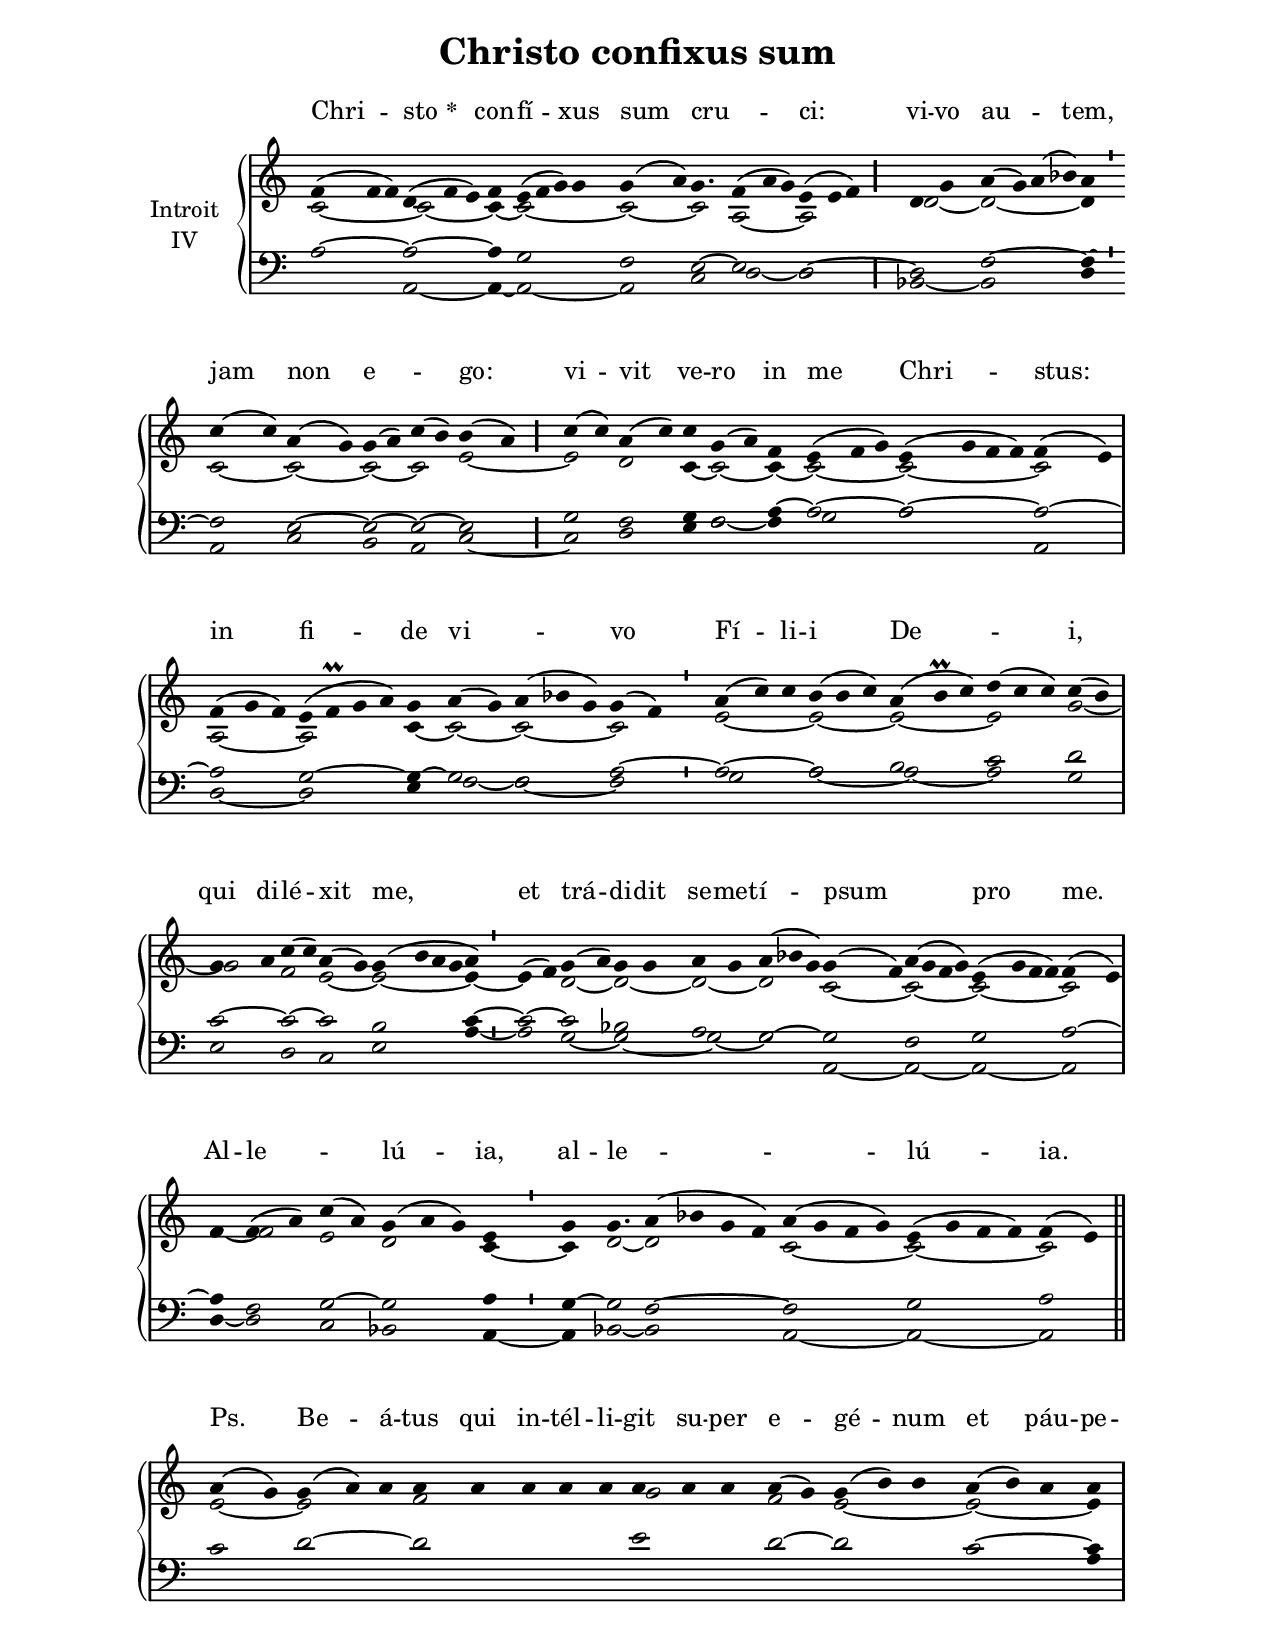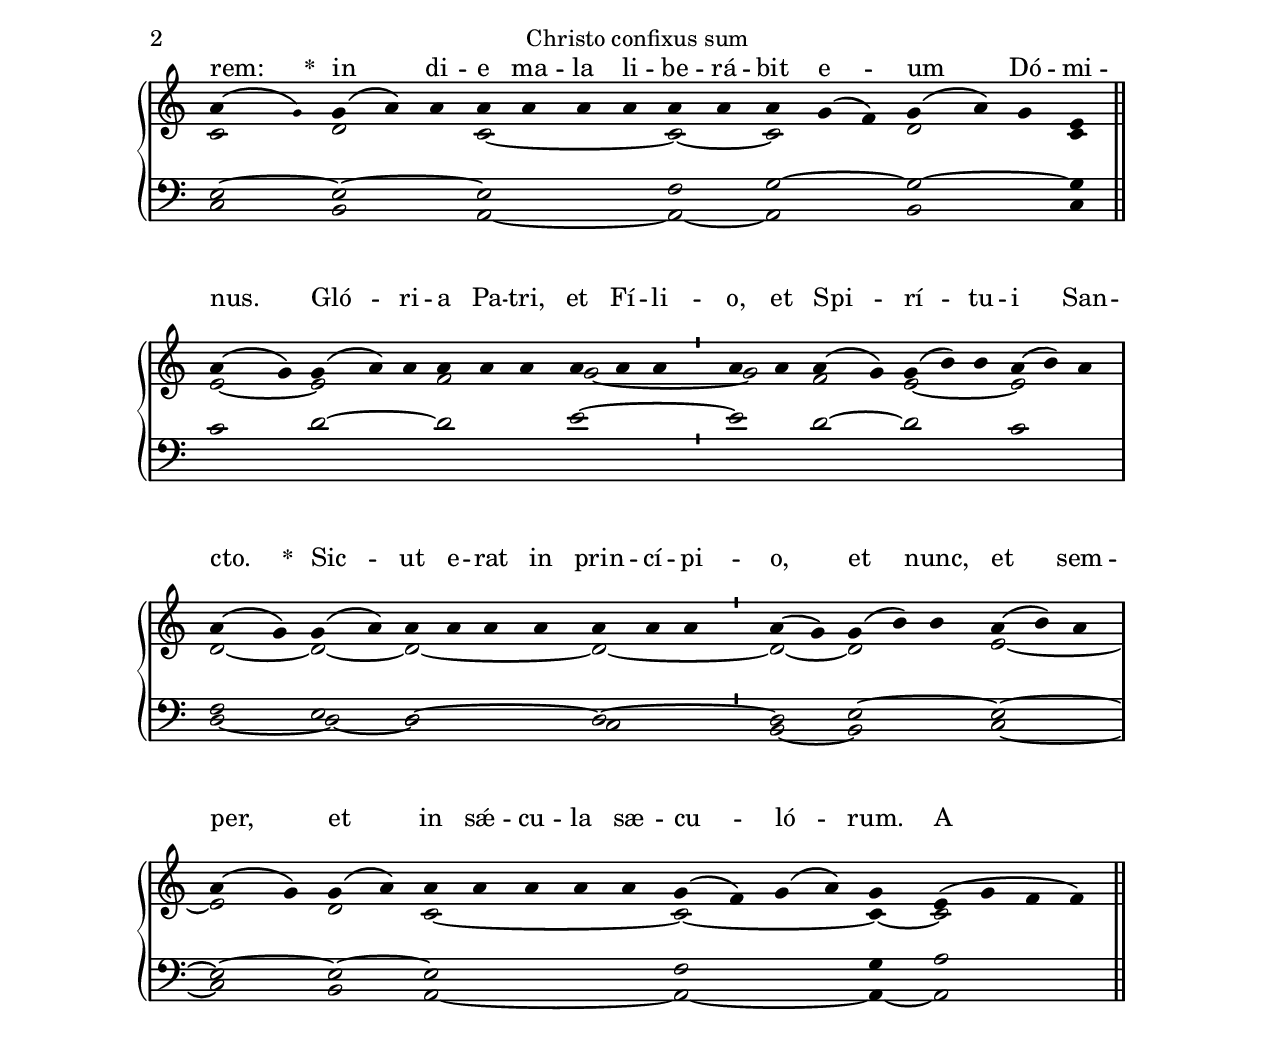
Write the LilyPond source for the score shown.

\version "2.18"
\include "gregorian.ly"
\include "noh2.ily"


%Page reference: page iii.152
%(volume.page)

global = {
 \key f \lydian
 \cadenzaOn 
}

\header {
  title = \markup \center-column {"Christo confixus sum" \vspace #1 }
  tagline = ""
  composer = ""
}

\paper {
 #(include-special-characters)
  oddHeaderMarkup = \markup \fill-line {
    \line {}
    \center-column {
      \on-the-fly #first-page     " "
      \on-the-fly #not-first-page "Christo confixus sum"
    }
    \line { \on-the-fly #print-page-number-check-first \fromproperty #'page:page-number-string }
  }
  evenHeaderMarkup = \markup \fill-line {
    \line { \on-the-fly #print-page-number-check-first \fromproperty #'page:page-number-string }
    \center-column { "Christo confixus sum" }
    \line {}
  }
}

chantText = \lyricmode {
Chri -- sto 
\set stanza = " * " con -- fí -- xus sum cru -- _ ci: 
vi -- vo au -- _ tem, jam non e -- _ go: 
vi -- vit ve -- ro in me Chri -- stus: 
in fi -- de vi -- _ vo Fí -- li -- i De -- _ i, 
qui di -- lé -- xit me, et trá -- di -- dit se -- met -- í -- psum _ pro me. 
Al -- le -- _ lú -- ia, al -- le -- _ _ lú -- ia. Ps. 
Be -- á -- tus qui in -- tél -- li -- git su -- per e -- gé -- num et páu -- pe -- rem: 
\set stanza = " * " 
in di -- e ma -- la li -- be -- rá -- bit e -- um Dó -- mi -- nus. 
Gló -- ri -- a Pa -- tri, et Fí -- li -- o, et Spi -- rí -- tu -- i San -- cto. 
\set stanza = " * " 
Sic -- ut e -- rat in prin -- cí -- pi -- o, et nunc, et sem -- per, 
et in sǽ -- cu -- la sæ -- cu -- ló -- rum. A -- men. }

chantMusic = {
\tieDown   f'4 ( f'4 f'4) d'4 ( f'4 e'4)  f'4 e'4 ( f'4 g'4) g'4 g'4 ( a'4) g'4. f'4 ( a'4 g'4) e'4 ( e'4 f'4) \divisioMaior
 d'4 g'4  a'4 ( g'4) a'4 ( bes'4) a'4 \divisioMinima
 c''4 ( c''4) a'4 ( g'4) g'4 ( a'4) c''4 ( b'4) b'4 ( a'4) \divisioMaior
 c''4 ( c''4) a'4 ( c''4) c''4 g'4 ( a'4) f'4 e'4 ( f'4 g'4) e'4 ( g'4 f'4 f'4) f'4 ( e'4) \divisioMaxima
 f'4 ( g'4 f'4) e'4 ( f'\prall g'4 a'4) g'4  a'4 ( g'4) a'4 ( bes'4 g'4) g'4 ( f'4) \divisioMinima
 a'4 ( c''4) c''4 b'4 ( b'4 c''4) a'4 ( b'\prall c''4) d''4 ( c''4 c''4) c''4 ( b'4) \divisioMaxima
 g'4 a'4 c''4 ( c''4) a'4 ( g'4) g'4 ( b'4 a'4 g'4 a'4) \divisioMinima
 e'4 ( f'4) g'4 ( a'4) g'4 g'4 a'4 g'4  a'4 ( bes'4 g'4) g'4 ( f'4) a'4 ( g'4 f'4 g'4) e'4 ( g'4 f'4 f'4) f'4 ( e'4) \divisioMaxima
 f'4 f'4 ( a'4) c''4 ( a'4) g'4 ( a'4 g'4) e'4 \divisioMinima
 g'4  g'4. a'4 ( bes'4 g'4 f'4) a'4 ( g'4 f'4 g'4) e'4 ( g'4 f'4 f'4) f'4 ( e'4) \finalis
 a'4 ( g'4) g'4 ( a'4) a'4 a'4 a'4 a'4 a'4 a'4 a'4 a'4 a'4 a'4 ( g'4) g'4 ( b'4) b'4 a'4 ( b'4) a'4 a'4 \divisioMaxima
 a'4 ( \once \tweak #'font-size #-4 g' ) g'4 ( a'4) a'4 a'4 a'4 a'4 a'4 a'4 a'4 a'4 g'4 ( f'4) g'4 ( a'4) g'4 e'4 \finalis
  a'4 ( g'4) g'4 ( a'4) a'4 a'4 a'4 a'4 a'4 a'4 a'4 \divisioMinima
 a'4 a'4 a'4 ( g'4) g'4 ( b'4) b'4 a'4 ( b'4) a'4 \divisioMaxima
 a'4 ( g'4) g'4 ( a'4) a'4 a'4 a'4 a'4 a'4 a'4 a'4 \divisioMinima
 a'4 ( g'4) g'4 ( b'4) b'4 a'4 ( b'4) a'4 \divisioMaxima
 a'4 ( g'4) g'4 ( a'4) a'4 a'4 a'4 a'4 a'4 g'4 ( f'4) g'4 ( a'4) g'4 e'4 ( g'4 f'4 f'4) \finalis

}

altoMusic = {
c'2*3/2 ~ c'2*3/2 ~ c'4 ~ c'2*4/2 ~ c'2 ~ c'2*3/4 a2*3/2 ~ a2*3/2 \divisioMaior
d'2 ~ d'2*4/2 ~ d'4 \divisioMinima
c'2 ~ c'2 ~ c'2 ~ c'2 e'2 ~ \divisioMaior
e'2 d'2 c'4 ~ c'2 ~ c'4 ~ c'2*3/2 ~ c'2*4/2 ~ c'2 \divisioMaxima
a2*3/2 ~ a2*4/2 c'4 ~ c'2 ~ c'2*3/2 ~ c'2 \divisioMinima
e'2*3/2 ~ e'2*3/2 ~ e'2*3/2 ~ e'2*3/2 g'2 ~ \divisioMaxima
g'2 f'2 e'2 ~ e'2*4/2 ~ e'4 ~ \divisioMinima
e'4 f'4 d'2 ~ d'2 ~ d'2 ~ d'2*3/2 c'2 ~ c'2*4/2 ~ c'2*4/2 ~ c'2 \divisioMaxima
f'4 ~ f'2 e'2 d'2*3/2 c'4 ~ \divisioMinima
c'4 d'2*3/4 ~ d'2*4/2 c'2*4/2 ~ c'2*4/2 ~ c'2 \finalis
e'2 ~ e'2*3/2 f'2*5/2 g'2*3/2 f'2 e'2*3/2 ~ e'2*3/2 ~ e'4 \divisioMaxima
c'2 d'2*3/2 c'2*4/2 ~ c'2 ~ c'2*3/2 d'2*3/2 c'4 e'2 ~ e'2*3/2 f'2*3/2 g'2*3/2 ~ \divisioMinima
g'2 f'2 e'2*3/2 ~ e'2*3/2 \divisioMaxima
d'2 ~ d'2 ~ d'2*4/2 ~ d'2*3/2 ~ \divisioMinima
d'2 ~ d'2*3/2 e'2*3/2 ~ \divisioMaxima
e'2 d'2 c'2*5/2 ~ c'2*4/2 ~ c'4 ~ c'2*4/2 \finalis
}

tenorMusic = {
a2*3/2 ~ a2*3/2 ~ a4 g2*4/2 f2 e2*3/4 ~ e2*3/2 d2*3/2 ~ \divisioMaior
d2 f2*4/2 ~ f4 ~ \divisioMinima
f2 e2 ~ e2 ~ e2 ~ e2 \divisioMaior
g2 f2 g4 f2 a4 ~ a2*3/2 ~ a2*4/2 ~ a2 ~ \divisioMaxima
a2*3/2 g2*4/2 ~ g4 ~ g2 f2*3/2 a2 ~ \divisioMinima
a2*3/2 ~ a2*3/2 b2*3/2 c'2*3/2 d'2 \divisioMaxima
c'2 ~ c'2 ~ c'2 b2*4/2 c'4 ~ \divisioMinima
c'2 ~ c'2 bes2 a2 g2*3/2 ~ g2 f2*4/2 g2*4/2 a2 ~ \divisioMaxima
a4 f2 g2 ~ g2*3/2 a4 \divisioMinima
g4 ~ g2*3/4 f2*4/2 ~ f2*4/2 g2*4/2 a2 \finalis
c'2 d'2*3/2 ~ d'2*5/2 e'2*3/2 d'2 ~ d'2*3/2 c'2*3/2 ~ c'4 \divisioMaxima
e2 ~ e2*3/2 ~ e2*4/2 f2 g2*3/2 ~ g2*3/2 ~ g4 c'2 d'2*3/2 ~ d'2*3/2 e'2*3/2 ~ \divisioMinima
e'2 d'2 ~ d'2*3/2 c'2*3/2 \divisioMaxima
f2 e2 d2*4/2 ~ d2*3/2 ~ \divisioMinima
d2 e2*3/2 ~ e2*3/2 ~ \divisioMaxima
e2 ~ e2 ~ e2*5/2 f2*4/2 g4 a2*4/2 \finalis
}

bassMusic = {
r2*3/2 a,2*3/2 ~ a,4 ~ a,2*4/2 ~ a,2 c2*3/4 d2*3/2 ~ d2*3/2 \divisioMaior
bes,2 ~ bes,2*4/2 d4 \divisioMinima
a,2 c2 b,2 a,2 c2 ~ \divisioMaior
c2 d2 e4 f2 ~ f4 g2*3/2 a2*4/2 a,2 \divisioMaxima
d2*3/2 ~ d2*4/2 e4 f2 ~ f2*3/2 ~ f2 \divisioMinima
g2*3/2 a2*3/2 ~ a2*3/2 ~ a2*3/2 g2 \divisioMaxima
e2 d2 c2 e2*4/2 a4 ~ \divisioMinima
a2 g2 ~ g2 ~ g2 ~ g2*3/2 a,2 ~ a,2*4/2 ~ a,2*4/2 ~ a,2 \divisioMaxima
d4 ~ d2 c2 bes,2*3/2 a,4 ~ \divisioMinima
a,4 bes,2*3/4 ~ bes,2*4/2 a,2*4/2 ~ a,2*4/2 ~ a,2 \finalis
r2*21/2 a4 \divisioMaxima
c2 b,2*3/2 a,2*4/2 ~ a,2 ~ a,2*3/2 b,2*3/2 c4 r2*21/2 \divisioMaxima
d2 ~ d2 ~ d2*4/2 c2*3/2 \divisioMinima
b,2 ~ b,2*3/2 c2*3/2 ~ \divisioMaxima
c2 b,2 a,2*5/2 ~ a,2*4/2 ~ a,4 ~ a,2*4/2 \finalis
}

voiceLines = {
\voiceLineStyle


}

\score{
  <<
    \new GrandStaff <<
      \set GrandStaff.autoBeaming = ##f
      \set GrandStaff.instrumentName = \markup \center-column {
        "Introit"
        "IV"
      }
      \new Staff = up <<
        \new Voice = "chant" {
          \voiceOne \global \chantMusic
        }
        \new Voice {
          \voiceTwo \global \altoMusic
        }
      >>

      \new Staff = down <<
        \clef bass
        \new Voice {
          \voiceOne \global \tenorMusic
        }
        \new Voice {
          \voiceTwo \global \bassMusic
        }
	\new Voice {
        \voiceThree \global \voiceLines
        }
      >>
    >>
    \new Lyrics \lyricsto chant {
      \chantText
    }
  >>
  \layout{
  }
  \midi{
    \tempo 4 = 125
  }
}
